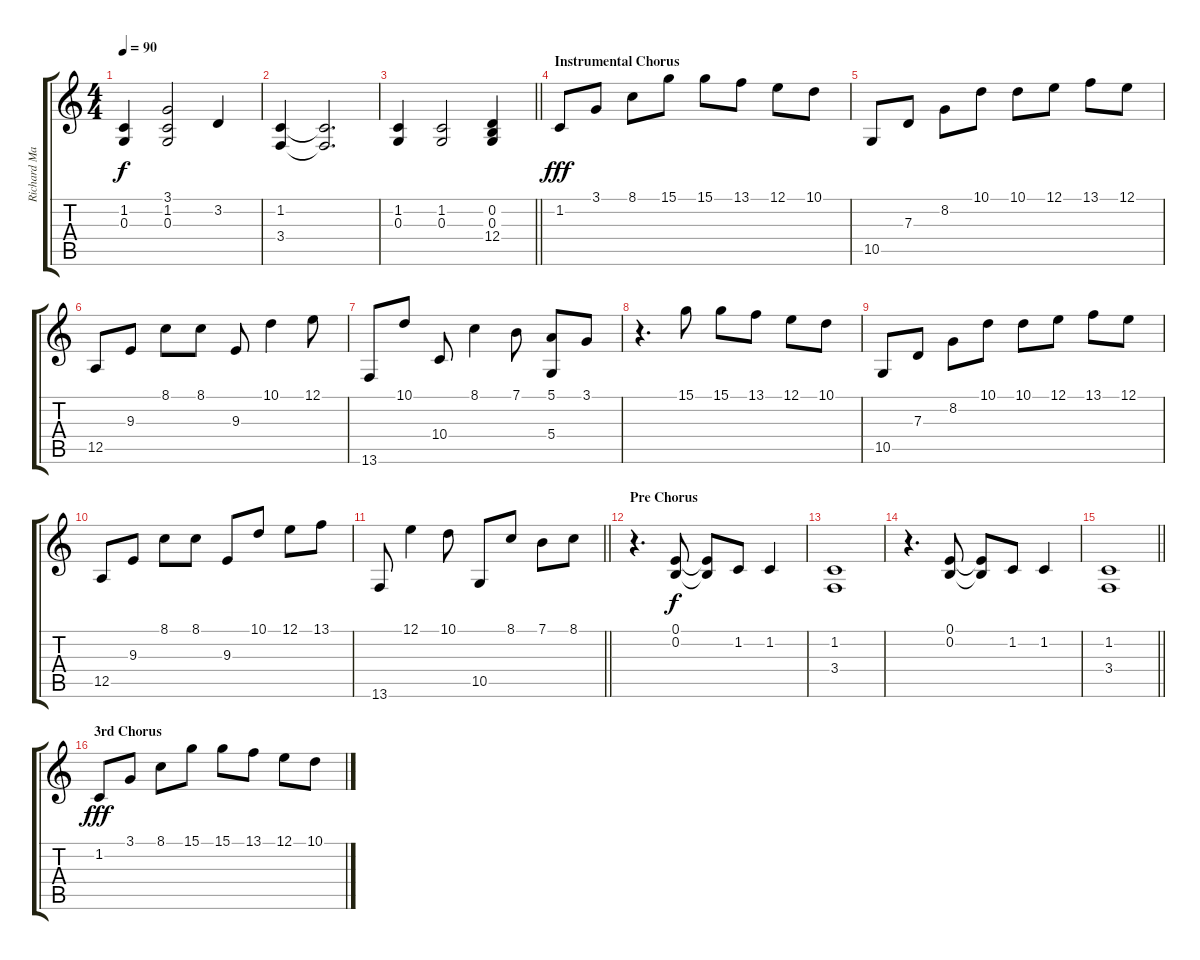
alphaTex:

\track ("Richard Marx (Piano Right Hand)" "Richard Ma") {instrument acousticgrandpiano}
\staff {score tabs}
\tuning (E4 B3 G3 D3 A2 E2) {hide}
\ts (4 4)
\tempo 90
\clef g2
\ks c
(1.2 0.3).4{dy f} (3.1 1.2 0.3).2 3.2.4 |
(1.2 3.4).4 (1.2{t} 3.4{t}).2{d} |
\barLineRight lightlight
(1.2 0.3).4 (1.2 0.3).2 (0.2 0.3 12.4).4 |
\section ("" "Instrumental Chorus")
1.2.8{dy fff volume 10} 3.1.8 8.1.8 15.1.8 15.1.8 13.1.8 12.1.8 10.1.8 |
10.5.8 7.3.8 8.2.8 10.1.8 10.1.8 12.1.8 13.1.8 12.1.8 |
12.5.8 9.3.8 8.1.8 8.1.8 9.3.8 10.1.4 12.1.8 |
13.6.8 10.1.8 10.4.8 8.1.4 7.1.8 (5.1 5.4).8 3.1.8 |
r.4{d} 15.1.8 15.1.8 13.1.8 12.1.8 10.1.8 |
10.5.8 7.3.8 8.2.8 10.1.8 10.1.8 12.1.8 13.1.8 12.1.8 |
12.5.8 9.3.8 8.1.8 8.1.8 9.3.8 10.1.8 12.1.8 13.1.8 |
\barLineRight lightlight
13.6.8 12.1.4 10.1.8 10.5.8 8.1.8 7.1.8 8.1.8 |
\section ("" "Pre Chorus")
r.4{d volume 16} (0.1 0.2).8{dy f} (0.1{t} 0.2{t}).8 1.2.8 1.2.4 |
(1.2 3.4).1 |
r.4{d} (0.1 0.2).8 (0.1{t} 0.2{t}).8 1.2.8 1.2.4 |
\barLineRight lightlight
(1.2 3.4).1 |
\section ("" "3rd Chorus")
1.2.8{dy fff} 3.1.8 8.1.8 15.1.8 15.1.8 13.1.8 12.1.8 10.1.8
